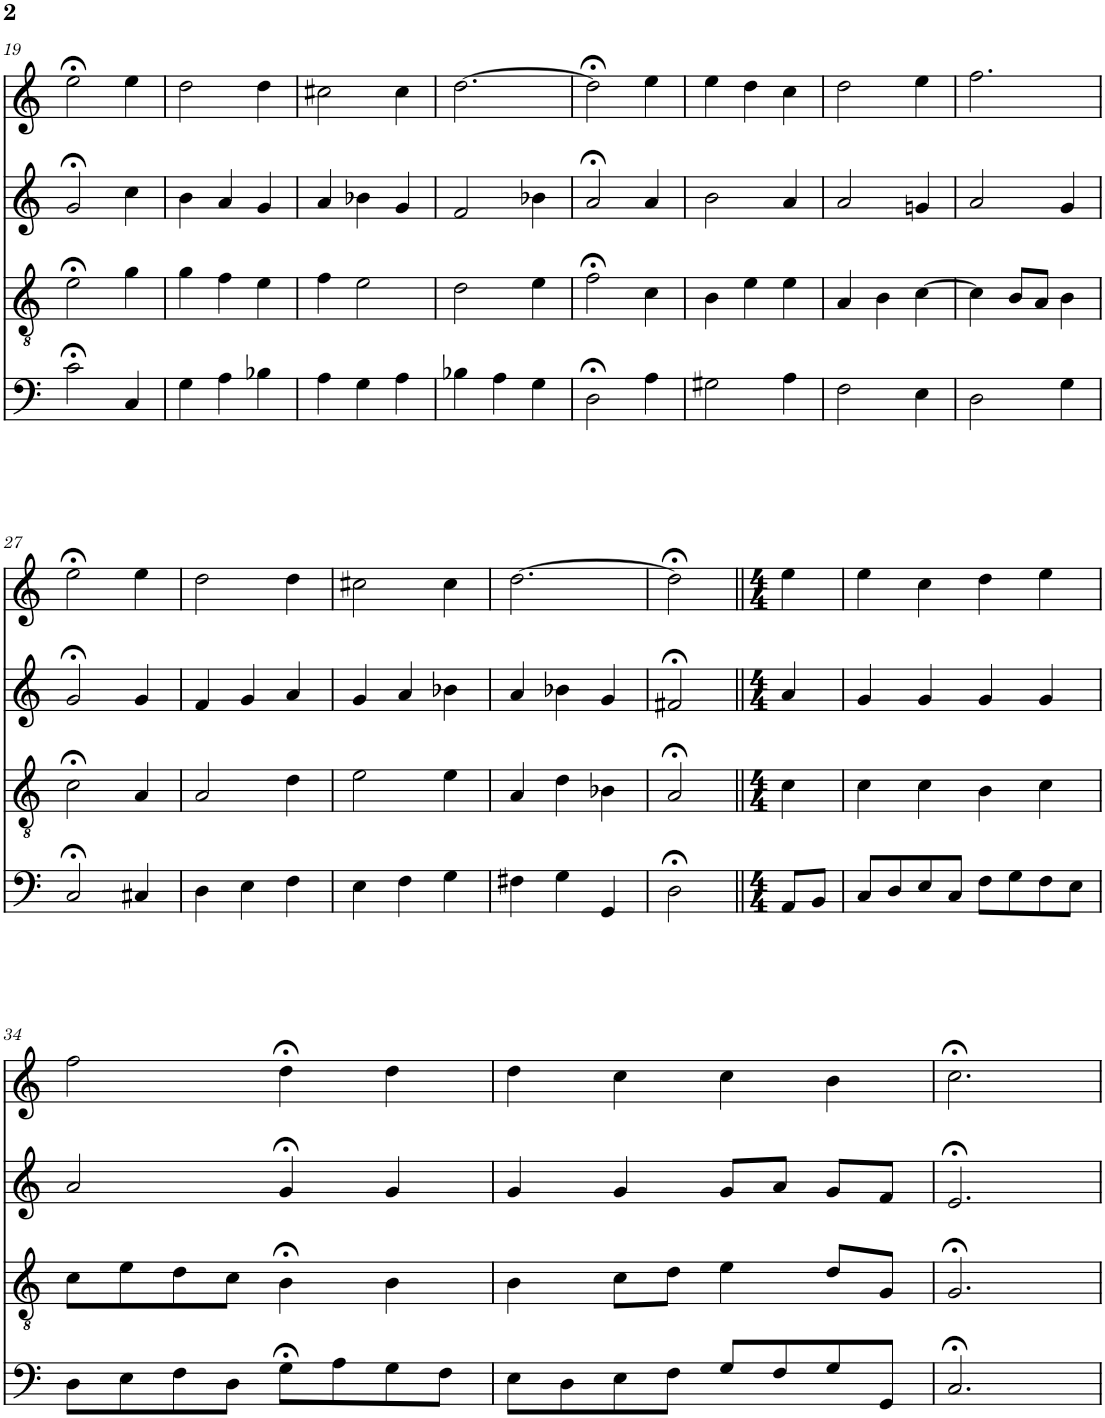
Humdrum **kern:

**kern	**kern	**kern	**kern
*part4	*part3	*part2	*part1
*staff4	*staff3	*staff2	*staff1
*I"bass	*I"tenor	*I"alto	*I"soprn
!!LO:PB:g=z
*clefF4	*clefGv2	*clefG2	*clefG2
*k[]	*k[]	*k[]	*k[]
*M3/4	*M3/4	*M3/4	*M3/4
=19	=19	=19	=19
2c;<\	2e;<\	2g;</	2ee;<\
4C/	4g\	4cc\	4ee\
=20	=20	=20	=20
4G\	4g\	4b\	2dd\
4A\	4f\	4a/	.
4B-X\	4e\	4g/	4dd\
=21	=21	=21	=21
4A\	4f\	4a/	2cc#X\
4G\	2e\	4b-X\	.
4A\	.	4g/	4cc#\
=22	=22	=22	=22
4B-X\	2d\	2f/	[2.dd\
4A\	.	.	.
4G\	4e\	4b-X\	.
=23	=23	=23	=23
2D;<\	2f;<\	2a;</	2dd;<\]
4A\	4c\	4a/	4ee\
=24	=24	=24	=24
2G#X\	4B\	2b\	4ee\
.	4e\	.	4dd\
4A\	4e\	4a/	4cc\
=25	=25	=25	=25
2F\	4A/	2a/	2dd\
.	4B\	.	.
4E\	[4c\	4gn/	4ee\
=26	=26	=26	=26
2D\	4c\]	2a/	2.ff\
.	8B/L	.	.
.	8A/J	.	.
4G\	4B\	4g/	.
!!LO:LB:g=z
=27	=27	=27	=27
2C;</	2c;<\	2g;</	2ee;<\
4C#X/	4A/	4g/	4ee\
=28	=28	=28	=28
4D\	2A/	4f/	2dd\
4E\	.	4g/	.
4F\	4d\	4a/	4dd\
=29	=29	=29	=29
4E\	2e\	4g/	2cc#X\
4F\	.	4a/	.
4G\	4e\	4b-X\	4cc#\
=30	=30	=30	=30
4F#X\	4A/	4a/	[2.dd\
4G\	4d\	4b-X\	.
4GG/	4B-X\	4g/	.
=31	=31	=31	=31
2D;<\	2A;</	2f#X;</	2dd;<\]
=32||	=32||	=32||	=32||
*M4/4	*M4/4	*M4/4	*M4/4
8AA/L	4c\	4a/	4ee\
8BB/J	.	.	.
=33	=33	=33	=33
8C/L	4c\	4g/	4ee\
8D/	.	.	.
8E/	4c\	4g/	4cc\
8C/J	.	.	.
8F\L	4B\	4g/	4dd\
8G\	.	.	.
8F\	4c\	4g/	4ee\
8E\J	.	.	.
!!LO:LB:g=z
=34	=34	=34	=34
8D\L	8c\L	2a/	2ff\
8E\	8e\	.	.
8F\	8d\	.	.
8D\J	8c\J	.	.
8G;<\L	4B;<\	4g;</	4dd;<\
8A\	.	.	.
8G\	4B\	4g/	4dd\
8F\J	.	.	.
=35	=35	=35	=35
8E\L	4B\	4g/	4dd\
8D\	.	.	.
8E\	8c\L	4g/	4cc\
8F\J	8d\J	.	.
8G/L	4e\	8g/L	4cc\
8F/	.	8a/J	.
8G/	8d/L	8g/L	4b\
8GG/J	8G/J	8f/J	.
=36	=36	=36	=36
2.C;</	2.G;</	2.e;</	2.cc;<\
=	=	=	=
*-	*-	*-	*-
